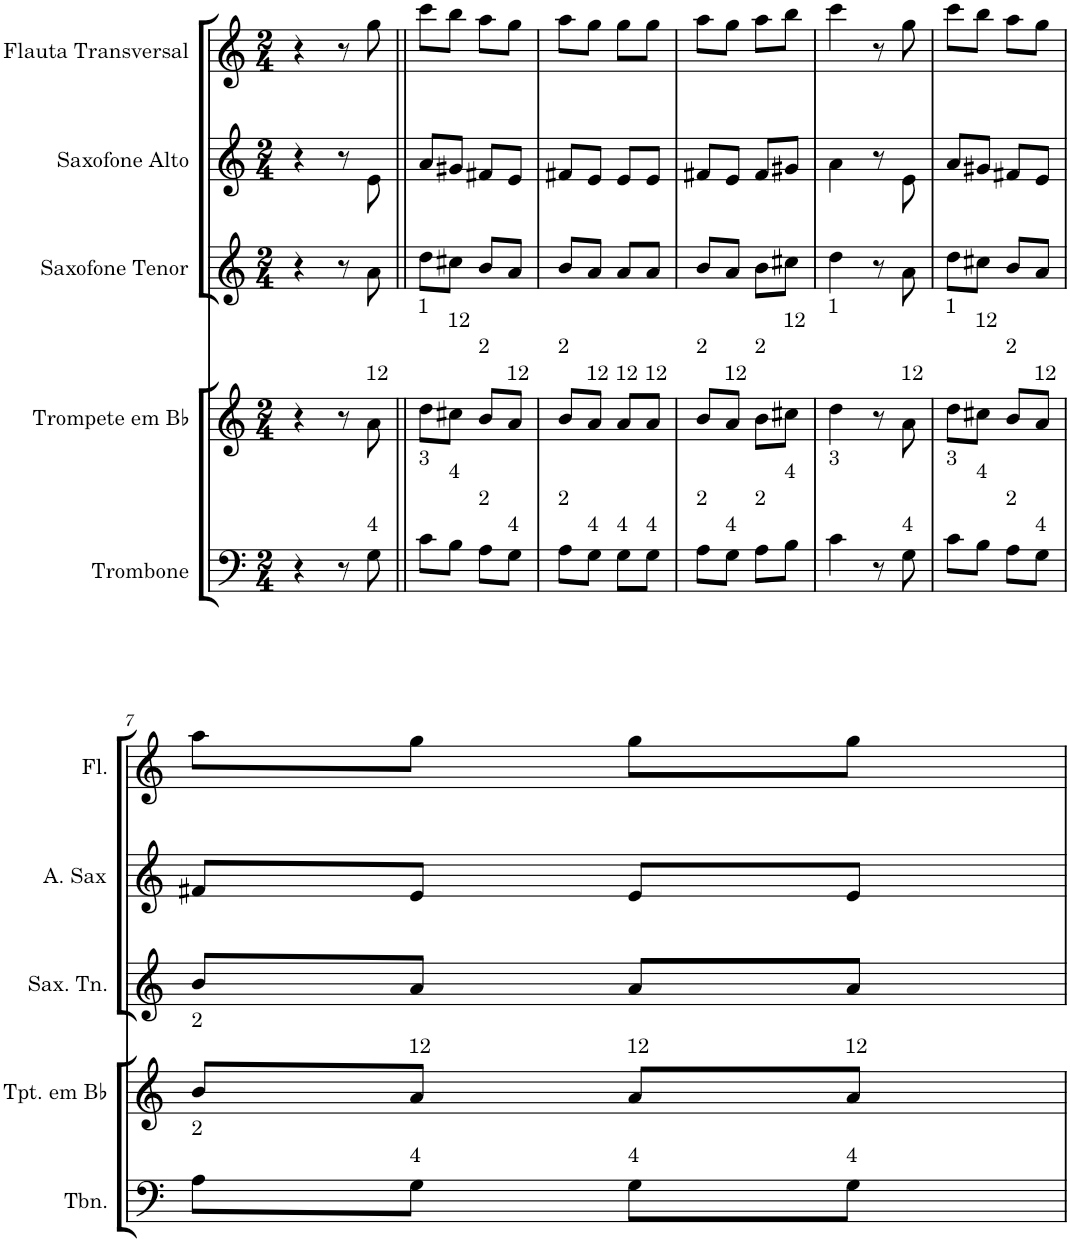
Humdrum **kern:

**kern	**kern	**kern	**kern	**kern
*part5	*part4	*part3	*part2	*part1
*staff5	*staff4	*staff3	*staff2	*staff1
*I"Trombone	*I"Trompete em Bb	*I"Saxofone Tenor	*I"Saxofone Alto	*I"Flauta Transversal
*I'Tbn.	*I'Tpt. em Bb	*I'Sax. Tn.	*	*I'Fl.
*clefF4	*clefG2	*clefG2	*clefG2	*clefG2
*	*Trd1c2	*Trd8c14	*Trd5c9	*
*k[]	*k[]	*k[]	*k[]	*k[]
*M2/4	*M2/4	*M2/4	*M2/4	*M2/4
=1	=1	=1	=1	=1
4r	4r	4r	4r	4r
8r	8r	8r	8r	8r
!	!LO:TX:a:t=12	!	!	!
!LO:TX:a:t=4	!	!	!	!
8G\	8a\	8a\	8e\	8gg\
=2||	=2||	=2||	=2||	=2||
!	!LO:TX:a:t=1	!	!	!
!LO:TX:a:t=3	!	!	!	!
8c\L	8dd\L	8dd\L	8a/L	8ccc\L
!	!LO:TX:a:t=12	!	!	!
!LO:TX:a:t=4	!	!	!	!
8B\J	8cc#X\J	8cc#X\J	8g#X/J	8bb\J
!	!LO:TX:a:t=2	!	!	!
!LO:TX:a:t=2	!	!	!	!
8A\L	8b/L	8b/L	8f#X/L	8aa\L
!	!LO:TX:a:t=12	!	!	!
!LO:TX:a:t=4	!	!	!	!
8G\J	8a/J	8a/J	8e/J	8gg\J
=3	=3	=3	=3	=3
!	!LO:TX:a:t=2	!	!	!
!LO:TX:a:t=2	!	!	!	!
8A\L	8b/L	8b/L	8f#X/L	8aa\L
!	!LO:TX:a:t=12	!	!	!
!LO:TX:a:t=4	!	!	!	!
8G\J	8a/J	8a/J	8e/J	8gg\J
!	!LO:TX:a:t=12	!	!	!
!LO:TX:a:t=4	!	!	!	!
8G\L	8a/L	8a/L	8e/L	8gg\L
!	!LO:TX:a:t=12	!	!	!
!LO:TX:a:t=4	!	!	!	!
8G\J	8a/J	8a/J	8e/J	8gg\J
=4	=4	=4	=4	=4
!	!LO:TX:a:t=2	!	!	!
!LO:TX:a:t=2	!	!	!	!
8A\L	8b/L	8b/L	8f#X/L	8aa\L
!	!LO:TX:a:t=12	!	!	!
!LO:TX:a:t=4	!	!	!	!
8G\J	8a/J	8a/J	8e/J	8gg\J
!	!LO:TX:a:t=2	!	!	!
!LO:TX:a:t=2	!	!	!	!
8A\L	8b\L	8b\L	8f#/L	8aa\L
!	!LO:TX:a:t=12	!	!	!
!LO:TX:a:t=4	!	!	!	!
8B\J	8cc#X\J	8cc#X\J	8g#X/J	8bb\J
=5	=5	=5	=5	=5
!	!LO:TX:a:t=1	!	!	!
!LO:TX:a:t=3	!	!	!	!
4c\	4dd\	4dd\	4a\	4ccc\
8r	8r	8r	8r	8r
!	!LO:TX:a:t=12	!	!	!
!LO:TX:a:t=4	!	!	!	!
8G\	8a\	8a\	8e\	8gg\
=6	=6	=6	=6	=6
!	!LO:TX:a:t=1	!	!	!
!LO:TX:a:t=3	!	!	!	!
8c\L	8dd\L	8dd\L	8a/L	8ccc\L
!	!LO:TX:a:t=12	!	!	!
!LO:TX:a:t=4	!	!	!	!
8B\J	8cc#X\J	8cc#X\J	8g#X/J	8bb\J
!	!LO:TX:a:t=2	!	!	!
!LO:TX:a:t=2	!	!	!	!
8A\L	8b/L	8b/L	8f#X/L	8aa\L
!	!LO:TX:a:t=12	!	!	!
!LO:TX:a:t=4	!	!	!	!
8G\J	8a/J	8a/J	8e/J	8gg\J
!!LO:LB:g=z
=7	=7	=7	=7	=7
!	!LO:TX:a:t=2	!	!	!
!LO:TX:a:t=2	!	!	!	!
8A\L	8b/L	8b/L	8f#X/L	8aa\L
!	!LO:TX:a:t=12	!	!	!
!LO:TX:a:t=4	!	!	!	!
8G\J	8a/J	8a/J	8e/J	8gg\J
!	!LO:TX:a:t=12	!	!	!
!LO:TX:a:t=4	!	!	!	!
8G\L	8a/L	8a/L	8e/L	8gg\L
!	!LO:TX:a:t=12	!	!	!
!LO:TX:a:t=4	!	!	!	!
8G\J	8a/J	8a/J	8e/J	8gg\J
=	=	=	=	=
*-	*-	*-	*-	*-
